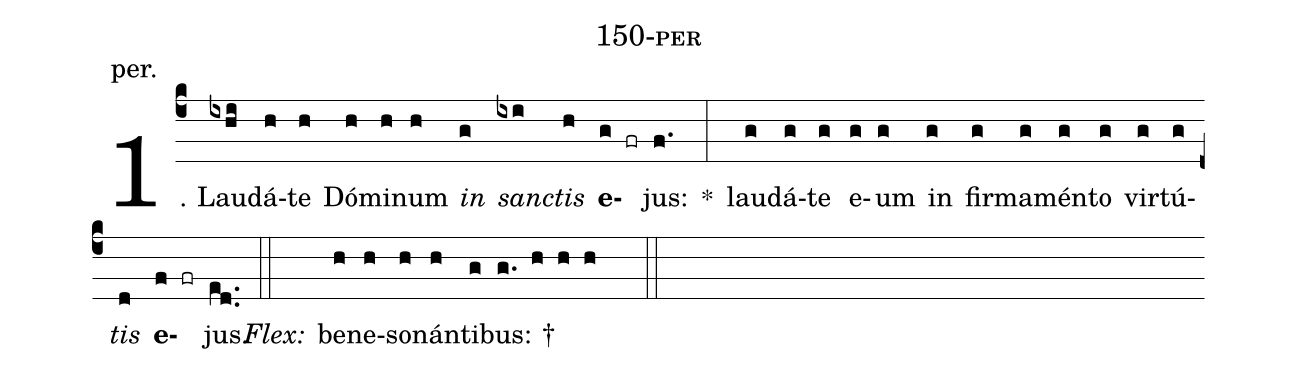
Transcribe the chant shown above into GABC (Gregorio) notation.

name: 150-per;
annotation: per.;
%%
(c4)1. Lau(ixhi)dá(h)te(h) Dó(h)mi(h)num(h) <i>in</i>(g) <i>sanc</i>(ixi)<i>tis</i>(h) <b>e</b>(g fr)jus:(f.) *(:) lau(g)dá(g)te(g) e(g)um(g) in(g) fir(g)ma(g)mén(g)to(g) vir(g)tú(g)<i>tis</i>(d) <b>e</b>(f fr)jus.(ed..) (::)
<i>Flex:</i>()  be(h)ne(h)so(h)nán(h)ti(g)bus: †(g. h h h  ::)
